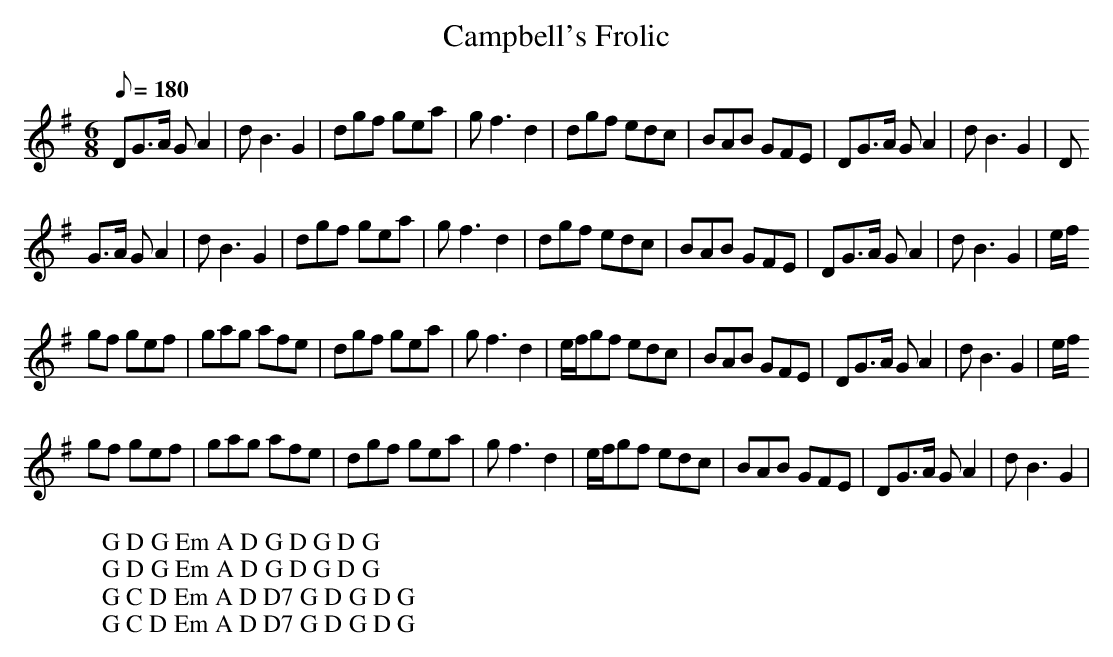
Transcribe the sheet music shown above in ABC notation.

X:1
T:Campbell's Frolic
M:6/8
L:1/8
Q:180
K:G
DG3/2A/ GA2|dB3G2|dgf gea|gf3d2|dgf edc|BAB GFE|DG3/2A/ GA2|dB3G2|D
W: G D G Em A D G D G D G
G3/2A/ GA2|dB3G2|dgf gea|gf3d2|dgf edc|BAB GFE|DG3/2A/ GA2|dB3G2|e/f/
W: G D G Em A D G D G D G
gf gef|gag afe|dgf gea|gf3d2|e/f/gf edc|BAB GFE|DG3/2A/ GA2|dB3G2|e/f/
W: G C D Em A D D7 G D G D G
gf gef|gag afe|dgf gea|gf3d2|e/f/gf edc|BAB GFE|DG3/2A/ GA2|dB3G2|
W: G C D Em A D D7 G D G D G
